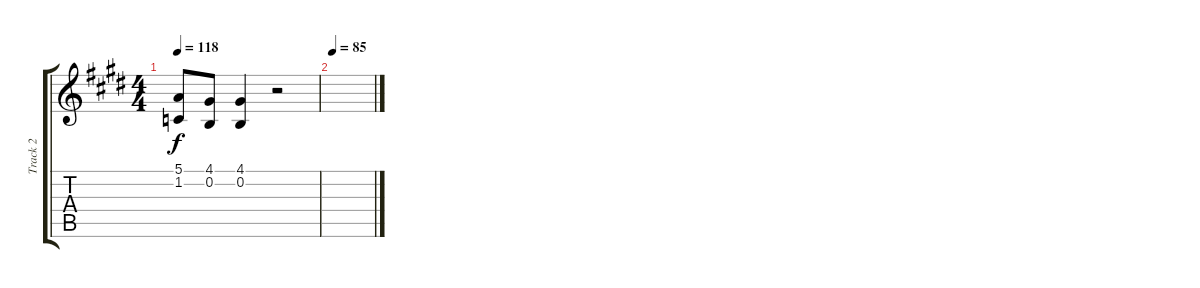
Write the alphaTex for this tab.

\track ("Track 2" "Track 2") {instrument clarinet}
\staff {score tabs}
\tuning (E4 B3 G3 D3 A2 E2) {hide}
\ts (4 4)
\tempo 118
\clef g2
\ks e
(5.1 1.2).8{dy f} (4.1 0.2).8 (4.1 0.2).4 r.2 |
\tempo 85
